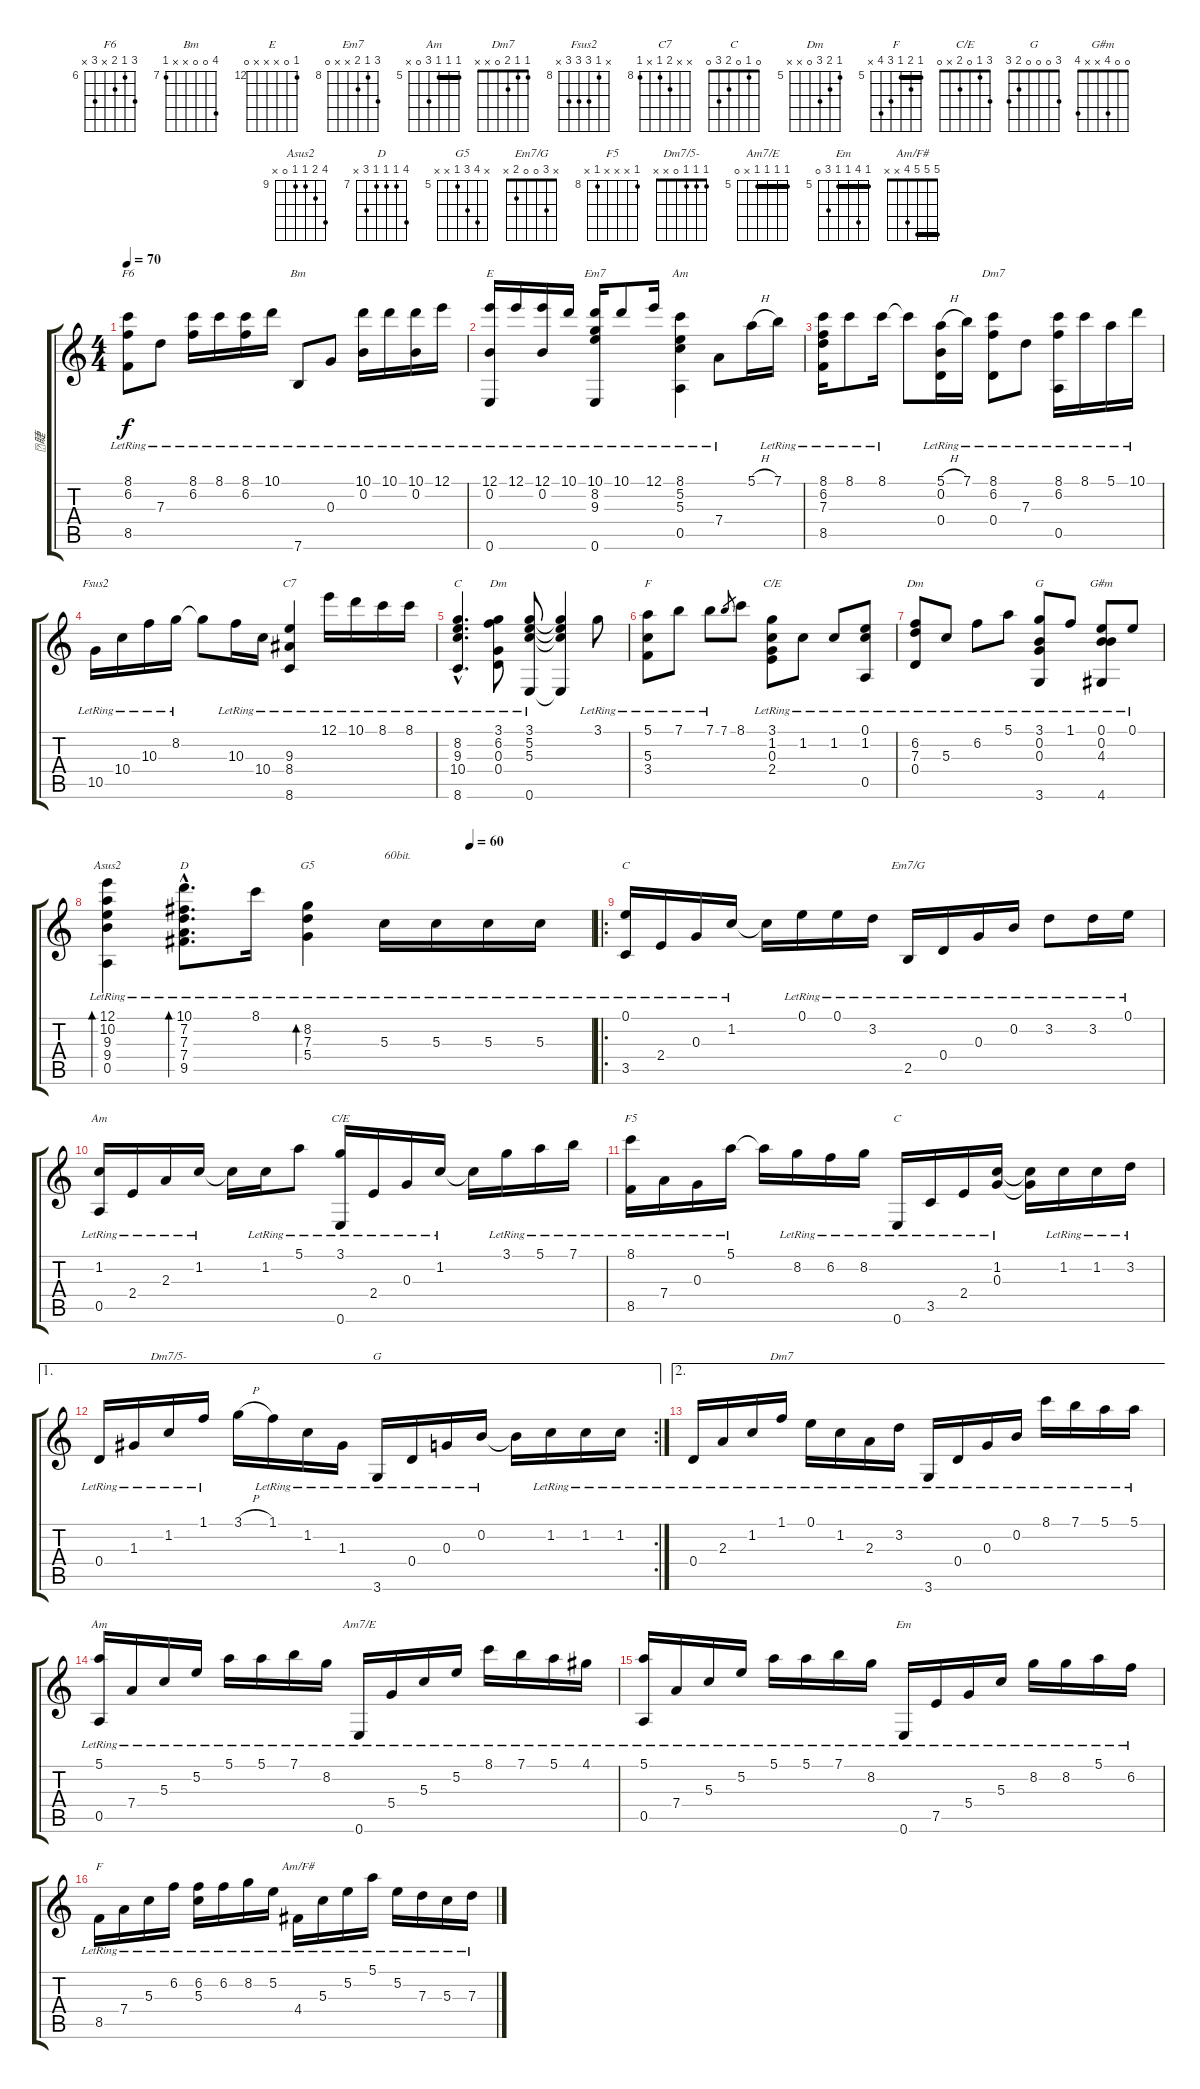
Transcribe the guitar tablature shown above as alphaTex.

\track ("睫" "睫") {instrument acousticguitarnylon}
\staff {score tabs}
\tuning (E4 B3 G3 D3 A2 E2) {hide}
\chord ("F6" 8 6 7 x 8 x) {firstfret 6}
\chord ("Bm" 10 0 0 x x 7) {firstfret 7}
\chord ("E" 12 0 x x x 0) {firstfret 12}
\chord ("Em7" 10 8 9 x x 0) {firstfret 8}
\chord ("Am" 8 5 5 7 0 x) {firstfret 5 barre 5}
\chord ("Dm7" 8 6 7 0 x x) {firstfret 6}
\chord ("Fsus2" x 8 10 10 10 x) {firstfret 8}
\chord ("C7" x x 9 8 x 8) {firstfret 8}
\chord ("C" x 8 9 10 x 8) {firstfret 8}
\chord ("Dm" 3 6 0 0 x x) {firstfret 3}
\chord ("F" 5 x 5 3 x x)
\chord ("C/E" 3 1 0 2 x x)
\chord ("Dm" 5 6 7 0 x x) {firstfret 5}
\chord ("G" 3 0 0 x 2 3)
\chord ("G#m" 0 0 4 x x 4)
\chord ("Asus2" 12 10 9 9 0 x) {firstfret 9}
\chord ("D" 10 7 7 7 9 x) {firstfret 7}
\chord ("G5" x 8 7 5 x x) {firstfret 5}
\chord ("C" 0 1 0 2 3 x)
\chord ("Em7/G" x 3 0 0 2 x)
\chord ("Am" 0 1 2 2 0 x)
\chord ("C/E" 3 1 0 2 x 0)
\chord ("F5" 8 x x x 8 x) {firstfret 8}
\chord ("C" 0 1 0 2 3 0)
\chord ("Dm7/5-" 1 1 1 0 x x)
\chord ("G" 3 0 0 0 2 3)
\chord ("Dm7" 1 1 2 0 x x)
\chord ("Am" 5 5 5 7 0 x) {firstfret 5 barre 5}
\chord ("Am7/E" 5 5 5 5 x 0) {firstfret 5 barre 5}
\chord ("Em" 5 8 5 5 7 0) {firstfret 5 barre 5}
\chord ("F" 5 6 5 7 8 x) {firstfret 5 barre 5}
\chord ("Am/F#" 5 5 5 4 x x) {barre 5}
\ts (4 4)
\tempo 70
\clef g2
\ks c
(8.1{lr} 6.2{lr} 8.5{lr}).8{ch "F6" dy f} 7.3{lr}.8 (8.1{lr} 6.2{lr}).16 8.1{lr}.16 (8.1{lr} 6.2{lr}).16 10.1{lr}.16 7.6{lr}.8{ch "Bm"} 0.3{lr}.8 (10.1{lr} 0.2{lr}).16 10.1{lr}.16 (10.1{lr} 0.2{lr}).16 12.1{lr}.16 |
(12.1{lr} 0.2{lr} 0.6{lr}).16{ch "E"} 12.1{lr}.16 (12.1{lr} 0.2{lr}).16 10.1{lr}.16 (10.1{lr} 8.2{lr} 9.3{lr} 0.6{lr}).16{ch "Em7"} 10.1{lr}.8 12.1{lr}.16 (8.1{lr} 5.2{lr} 5.3{lr} 0.5{lr}).4{ch "Am"} 7.4{lr}.8 5.1{h}.16 7.1{lr}.16 |
(8.1{lr} 6.2{lr} 7.3{lr} 8.5{lr}).16 8.1{lr}.8 8.1{lr}.16 8.1{t}.8 (5.1{h} 0.2{lr} 0.4{lr}).16 7.1{lr}.16 (8.1{lr} 6.2{lr} 0.4{lr}).8{ch "Dm7"} 7.3{lr}.8 (8.1{lr} 6.2{lr} 0.5{lr}).16 8.1{lr}.16 5.1{lr}.16 10.1{lr}.16 |
10.5{lr}.16{ch "Fsus2"} 10.4{lr}.16 10.3{lr}.16 8.2{lr}.16 8.2{t}.8 10.3{lr}.16 10.4{lr}.16 (9.3{lr} 8.4{lr} 8.6{lr}).4{ch "C7"} 12.1{lr}.16 10.1{lr}.16 8.1{lr}.16 8.1{lr}.16 |
(8.2{hac lr} 9.3{hac lr} 10.4{hac lr} 8.6{hac lr}).4{d ch "C"} (3.1{lr} 6.2{lr} 0.3{lr} 0.4{lr}).8{ch "Dm"} (3.1{lr} 5.2{lr} 5.3{lr} 0.6{lr}).8 (3.1{t} 5.2{t} 5.3{t} 0.6{t}).4 3.1{lr}.8 |
(5.1{lr} 5.3{lr} 3.4{lr}).8{ch "F"} 7.1{lr}.8 7.1{lr}.8 7.1.8{gr} 8.1.8 (3.1{lr} 1.2{lr} 0.3{lr} 2.4{lr}).8{ch "C/E"} 1.2{lr}.8 1.2{lr}.8 (0.1{lr} 1.2{lr} 0.5{lr}).8 |
(6.2{lr} 7.3{lr} 0.4{lr}).8{ch "Dm"} 5.3{lr}.8 6.2{lr}.8 5.1{lr}.8 (3.1{lr} 0.2{lr} 0.3{lr} 3.6{lr}).8{ch "G"} 1.1{lr}.8 (0.1{lr} 0.2{lr} 4.3{lr} 4.6{lr}).8{ch "G#m"} 0.1{lr}.8 |
\tempo (60 0.75)
(12.1{lr} 10.2{lr} 9.3{lr} 9.4{lr} 0.5{lr}).4{bd 240 ch "Asus2"} (10.1{hac lr} 7.2{hac lr} 7.3{hac lr} 7.4{hac lr} 9.5{hac lr}).8{d bd 60 ch "D"} 8.1{lr}.16 (8.2{lr} 7.3{lr} 5.4{lr}).4{bd 240 ch "G5"} 5.3{lr}.16{txt "60bit."} 5.3{lr}.16 5.3{lr}.16 5.3{lr}.16 |
\ro
(0.1{lr} 3.5{lr}).16{ch "C"} 2.4{lr}.16 0.3{lr}.16 1.2{lr}.16 1.2{t}.16 0.1{lr}.16 0.1{lr}.16 3.2{lr}.16 2.5{lr}.16{ch "Em7/G"} 0.4{lr}.16 0.3{lr}.16 0.2{lr}.16 3.2{lr}.8 3.2{lr}.16 0.1{lr}.16 |
(1.2{lr} 0.5{lr}).16{ch "Am"} 2.4{lr}.16 2.3{lr}.16 1.2{lr}.16 1.2{t}.16 1.2{lr}.16 5.1{lr}.8 (3.1{lr} 0.6{lr}).16{ch "C/E"} 2.4{lr}.16 0.3{lr}.16 1.2{lr}.16 1.2{t}.16 3.1{lr}.16 5.1{lr}.16 7.1{lr}.16 |
(8.1{lr} 8.5{lr}).16{ch "F5"} 7.4{lr}.16 0.3{lr}.16 5.1{lr}.16 5.1{t}.16 8.2{lr}.16 6.2{lr}.16 8.2{lr}.16 0.6{lr}.16{ch "C"} 3.5{lr}.16 2.4{lr}.16 (1.2{lr} 0.3{lr}).16 (1.2{t} 0.3{t}).16 1.2{lr}.16 1.2{lr}.16 3.2{lr}.16 |
\ae 1
\rc 2
0.4{lr}.16 1.3{lr}.16 1.2{lr}.16{ch "Dm7/5-"} 1.1{lr}.16 3.1{h}.16 1.1{lr}.16 1.2{lr}.16 1.3{lr}.16 3.6{lr}.16{ch "G"} 0.4{lr}.16 0.3{lr}.16 0.2{lr}.16 0.2{t}.16 1.2{lr}.16 1.2{lr}.16 1.2{lr}.16 |
\ae 2
0.4{lr}.16 2.3{lr}.16 1.2{lr}.16 1.1{lr}.16{ch "Dm7"} 0.1{lr}.16 1.2{lr}.16 2.3{lr}.16 3.2{lr}.16 3.6{lr}.16 0.4{lr}.16 0.3{lr}.16 0.2{lr}.16 8.1{lr}.16 7.1{lr}.16 5.1{lr}.16 5.1{lr}.16 |
(5.1{lr} 0.5{lr}).16{ch "Am"} 7.4{lr}.16 5.3{lr}.16 5.2{lr}.16 5.1{lr}.16 5.1{lr}.16 7.1{lr}.16 8.2{lr}.16 0.6{lr}.16{ch "Am7/E"} 5.4{lr}.16 5.3{lr}.16 5.2{lr}.16 8.1{lr}.16 7.1{lr}.16 5.1{lr}.16 4.1{lr}.16 |
(5.1{lr} 0.5{lr}).16 7.4{lr}.16 5.3{lr}.16 5.2{lr}.16 5.1{lr}.16 5.1{lr}.16 7.1{lr}.16 8.2{lr}.16 0.6{lr}.16{ch "Em"} 7.5{lr}.16 5.4{lr}.16 5.3{lr}.16 8.2{lr}.16 8.2{lr}.16 5.1{lr}.16 6.2{lr}.16 |
8.5{lr}.16{ch "F"} 7.4{lr}.16 5.3{lr}.16 6.2{lr}.16 (6.2{lr} 5.3{lr}).16 6.2{lr}.16 8.2{lr}.16 5.2{lr}.16 4.4{lr}.16{ch "Am/F#"} 5.3{lr}.16 5.2{lr}.16 5.1{lr}.16 5.2{lr}.16 7.3{lr}.16 5.3{lr}.16 7.3{lr}.16
